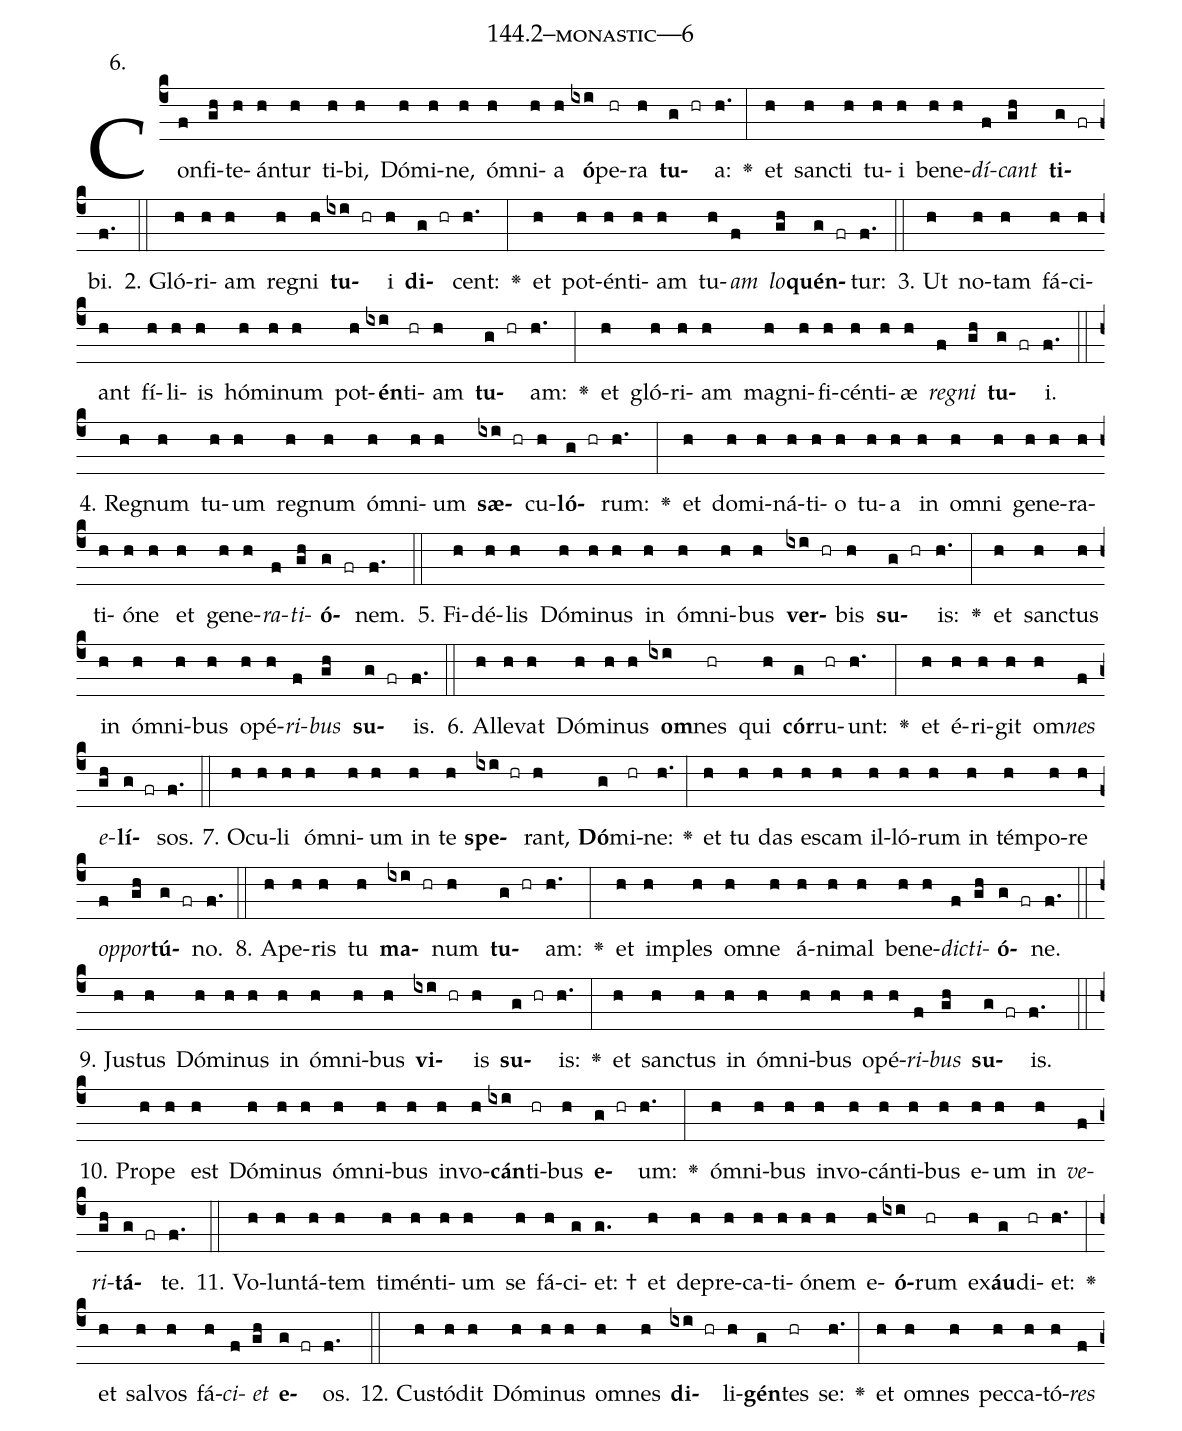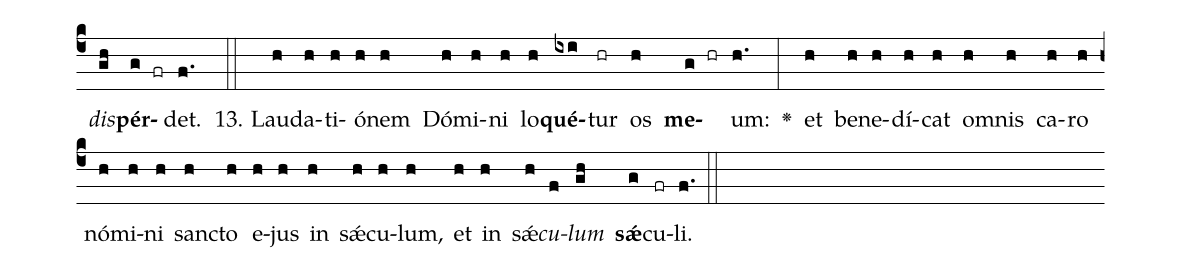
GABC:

name: 144.2--monastic---6;
annotation: 6.;
%%
(c4)Con(f)fi(gh)te(h)án(h)tur(h) ti(h)bi,(h) Dó(h)mi(h)ne,(h) óm(h)ni(h)a(h) <b>ó</b>(ixi)pe(hr)ra(h) <b>tu</b>(g hr)a:(h.) <v>\greheightstar</v>(:) et(h) sanc(h)ti(h) tu(h)i(h) be(h)ne(h)<i>dí</i>(f)<i>cant</i>(gh) <b>ti</b>(g fr)bi.(f.) (::)
2. Gló(h)ri(h)am(h) re(h)gni(h) <b>tu</b>(ixi hr)i(h) <b>di</b>(g hr)cent:(h.) <v>\greheightstar</v>(:) et(h) pot(h)én(h)ti(h)am(h) tu(h)<i>am</i>(f) <i>lo</i>(gh)<b>quén</b>(g fr)tur:(f.) (::)
3. Ut(h) no(h)tam(h) fá(h)ci(h)ant(h) fí(h)li(h)is(h) hó(h)mi(h)num(h) pot(h)<b>én</b>(ixi)ti(hr)am(h) <b>tu</b>(g hr)am:(h.) <v>\greheightstar</v>(:) et(h) gló(h)ri(h)am(h) ma(h)gni(h)fi(h)cén(h)ti(h)æ(h) <i>re</i>(f)<i>gni</i>(gh) <b>tu</b>(g fr)i.(f.) (::)
4. Re(h)gnum(h) tu(h)um(h) re(h)gnum(h) óm(h)ni(h)um(h) <b>sæ</b>(ixi hr)cu(h)<b>ló</b>(g hr)rum:(h.) <v>\greheightstar</v>(:) et(h) do(h)mi(h)ná(h)ti(h)o(h) tu(h)a(h) in(h) om(h)ni(h) ge(h)ne(h)ra(h)ti(h)ó(h)ne(h) et(h) ge(h)ne(h)<i>ra</i>(f)<i>ti</i>(gh)<b>ó</b>(g fr)nem.(f.) (::)
5. Fi(h)dé(h)lis(h) Dó(h)mi(h)nus(h) in(h) óm(h)ni(h)bus(h) <b>ver</b>(ixi hr)bis(h) <b>su</b>(g hr)is:(h.) <v>\greheightstar</v>(:) et(h) sanc(h)tus(h) in(h) óm(h)ni(h)bus(h) o(h)pé(h)<i>ri</i>(f)<i>bus</i>(gh) <b>su</b>(g fr)is.(f.) (::)
6. Al(h)le(h)vat(h) Dó(h)mi(h)nus(h) <b>om</b>(ixi)nes(hr) qui(h) <b>cór</b>(g)ru(hr)unt:(h.) <v>\greheightstar</v>(:) et(h) é(h)ri(h)git(h) om(h)<i>nes</i>(f) <i>e</i>(gh)<b>lí</b>(g fr)sos.(f.) (::)
7. O(h)cu(h)li(h) óm(h)ni(h)um(h) in(h) te(h) <b>spe</b>(ixi hr)rant,(h) <b>Dó</b>(g)mi(hr)ne:(h.) <v>\greheightstar</v>(:) et(h) tu(h) das(h) es(h)cam(h) il(h)ló(h)rum(h) in(h) tém(h)po(h)re(h) <i>op</i>(f)<i>por</i>(gh)<b>tú</b>(g fr)no.(f.) (::)
8. A(h)pe(h)ris(h) tu(h) <b>ma</b>(ixi hr)num(h) <b>tu</b>(g hr)am:(h.) <v>\greheightstar</v>(:) et(h) im(h)ples(h) om(h)ne(h) á(h)ni(h)mal(h) be(h)ne(h)<i>dic</i>(f)<i>ti</i>(gh)<b>ó</b>(g fr)ne.(f.) (::)
9. Jus(h)tus(h) Dó(h)mi(h)nus(h) in(h) óm(h)ni(h)bus(h) <b>vi</b>(ixi hr)is(h) <b>su</b>(g hr)is:(h.) <v>\greheightstar</v>(:) et(h) sanc(h)tus(h) in(h) óm(h)ni(h)bus(h) o(h)pé(h)<i>ri</i>(f)<i>bus</i>(gh) <b>su</b>(g fr)is.(f.) (::)
10. Pro(h)pe(h) est(h) Dó(h)mi(h)nus(h) óm(h)ni(h)bus(h) in(h)vo(h)<b>cán</b>(ixi)ti(hr)bus(h) <b>e</b>(g hr)um:(h.) <v>\greheightstar</v>(:) óm(h)ni(h)bus(h) in(h)vo(h)cán(h)ti(h)bus(h) e(h)um(h) in(h) <i>ve</i>(f)<i>ri</i>(gh)<b>tá</b>(g fr)te.(f.) (::)
11. Vo(h)lun(h)tá(h)tem(h) ti(h)mén(h)ti(h)um(h) se(h) fá(h)ci(g)et: †(g.) et(h) de(h)pre(h)ca(h)ti(h)ó(h)nem(h) e(h)<b>ó</b>(ixi)rum(hr) ex(h)<b>áu</b>(g)di(hr)et:(h.) <v>\greheightstar</v>(:) et(h) sal(h)vos(h) fá(h)<i>ci</i>(f)<i>et</i>(gh) <b>e</b>(g fr)os.(f.) (::)
12. Cus(h)tó(h)dit(h) Dó(h)mi(h)nus(h) om(h)nes(h) <b>di</b>(ixi hr)li(h)<b>gén</b>(g)tes(hr) se:(h.) <v>\greheightstar</v>(:) et(h) om(h)nes(h) pec(h)ca(h)tó(h)<i>res</i>(f) <i>dis</i>(gh)<b>pér</b>(g fr)det.(f.) (::)
13. Lau(h)da(h)ti(h)ó(h)nem(h) Dó(h)mi(h)ni(h) lo(h)<b>qué</b>(ixi)tur(hr) os(h) <b>me</b>(g hr)um:(h.) <v>\greheightstar</v>(:) et(h) be(h)ne(h)dí(h)cat(h) om(h)nis(h) ca(h)ro(h) nó(h)mi(h)ni(h) sanc(h)to(h) e(h)jus(h) in(h) sǽ(h)cu(h)lum,(h) et(h) in(h) sǽ(h)<i>cu</i>(f)<i>lum</i>(gh) <b>sǽ</b>(g)cu(fr)li.(f.) (::)
